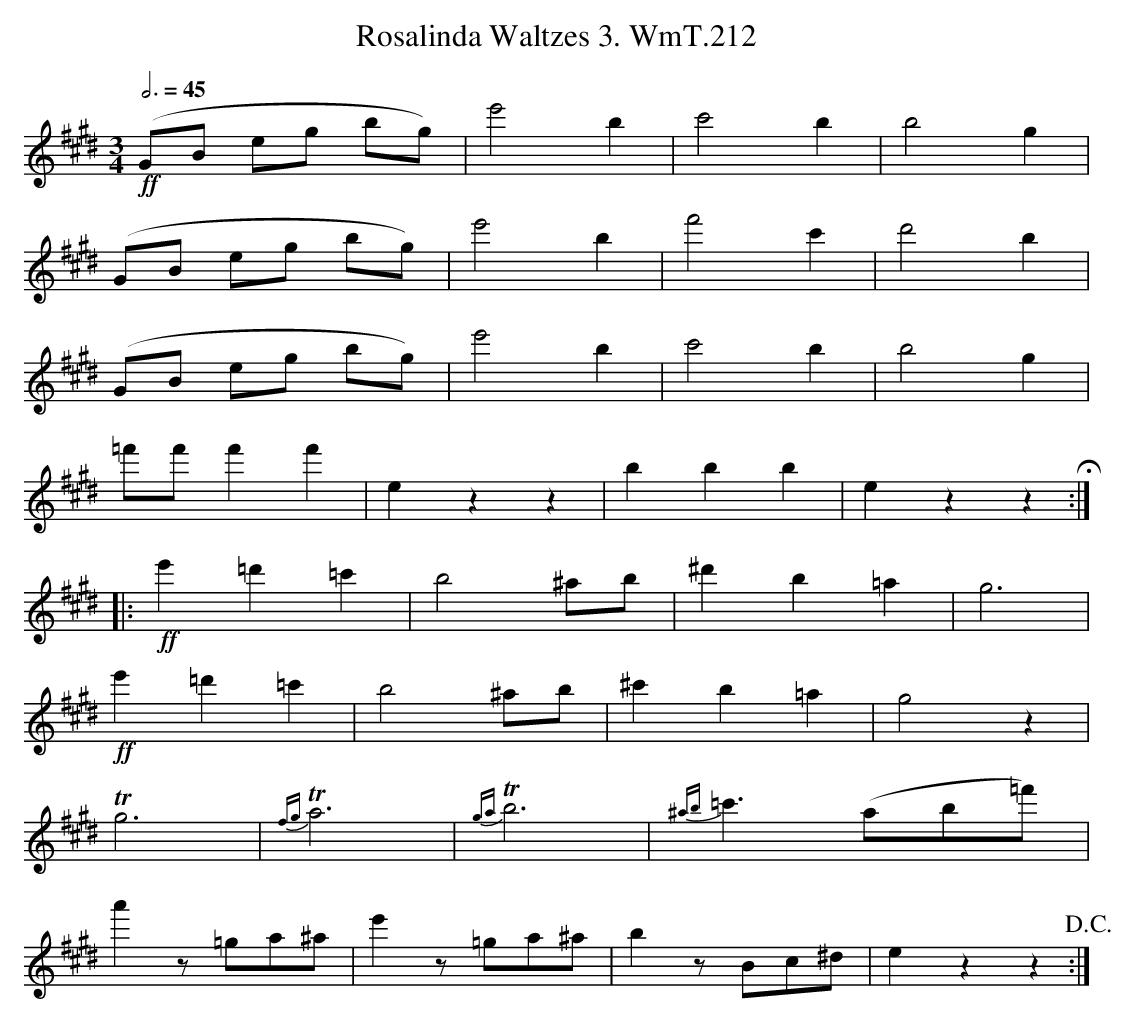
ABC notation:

X:1
T:Rosalinda Waltzes 3. WmT.212
M:3/4
L:1/8
Q:3/4=45
K:E
!ff!(GB eg bg)|e'4b2|c'4b2|b4g2|
(GB eg bg)|e'4b2|f'4c'2|d'4b2|
(GB eg bg)|e'4b2|c'4b2|b4g2|
=f'f' f'2f'2|e2z2z2|b2b2b2|e2z2z2H:|
|:!ff!e'2 =d'2 =c'2|b4 ^ab|^d'2b2=a2|g6|
!ff!e'2 =d'2 =c'2|b4 ^ab|^c'2b2=a2|g4z2|
Tg6|{fg}Ta6|{ga}Tb6|{^ab}=c'3 (ab=f')|
a'2z =ga^a|e'2z =ga^a|b2z Bc^d|e2z2z2!D.C.!:|
